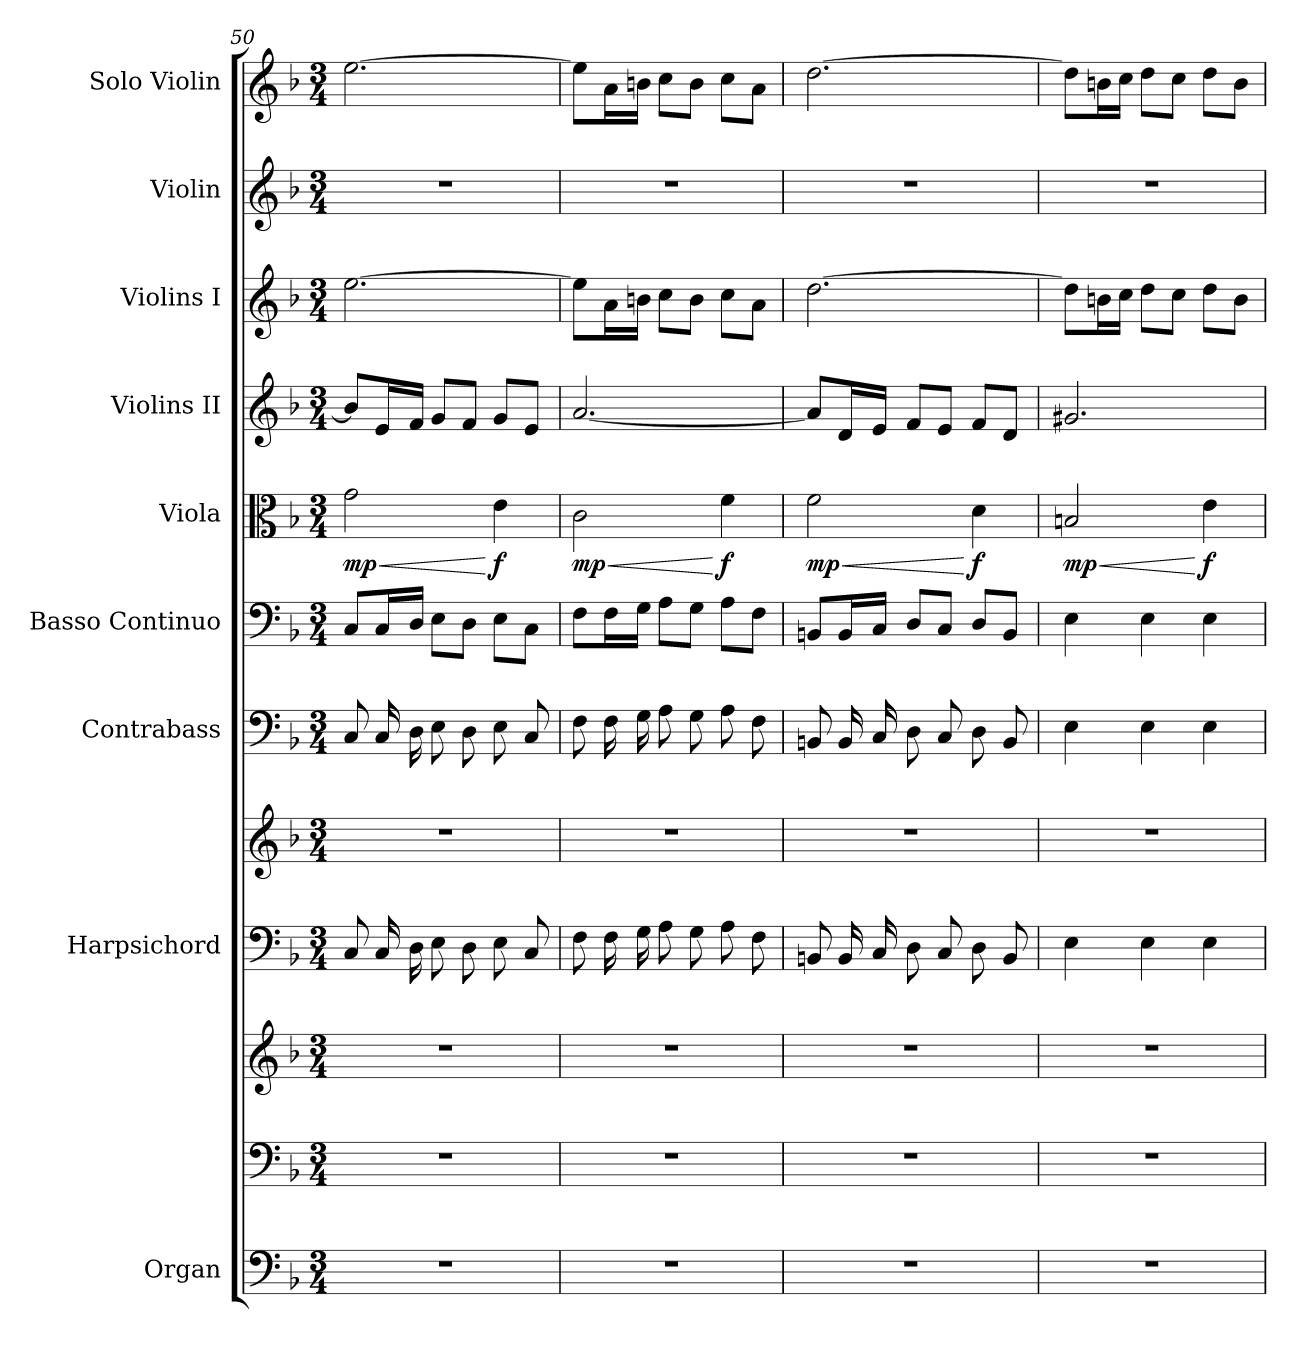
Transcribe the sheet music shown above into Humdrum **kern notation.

**kern	**kern	**kern	**kern	**kern	**kern	**kern	**kern	**dynam	**kern	**kern	**kern	**kern
*part9	*part9	*part9	*part8	*part8	*part7	*part6	*part5	*part5	*part4	*part3	*part2	*part1
*staff12	*staff11	*staff10	*staff9	*staff8	*staff7	*staff6	*staff5	*staff5	*staff4	*staff3	*staff2	*staff1
*I"Organ	*	*	*I"Harpsichord	*	*I"Contrabass	*I"Basso Continuo	*I"Viola	*	*I"Violins II	*I"Violins I	*I"Violin	*I"Solo Violin
*I'Org.	*	*	*I'Hch.	*	*I'Cb.	*I'B.C.	*I'Vla.	*	*I'Vlns. II	*I'Vlns. I	*I'Vln.	*I'Vln.
*clefF4	*clefF4	*clefG2	*clefF4	*clefG2	*clefF4	*clefF4	*clefC3	*	*clefG2	*clefG2	*clefG2	*clefG2
*	*	*	*	*	*ITrd7c12	*	*	*	*	*	*	*
*k[b-]	*k[b-]	*k[b-]	*k[b-]	*k[b-]	*k[b-]	*k[b-]	*k[b-]	*	*k[b-]	*k[b-]	*k[b-]	*k[b-]
*M3/4	*M3/4	*M3/4	*M3/4	*M3/4	*M3/4	*M3/4	*M3/4	*	*M3/4	*M3/4	*M3/4	*M3/4
=50	=50	=50	=50	=50	=50	=50	=50	=50	=50	=50	=50	=50
!	!	!	!	!	!	!	!	!LO:HP:b	!	!	!	!
!	!	!	!	!	!	!	!	!LO:DY:n=1:b	!	!	!	!
2.r	2.r	2.r	8C/	2.r	8CC/	8C/L	2g\	< mp	8b/L]	[2.ee\	2.r	[2.ee\
.	.	.	16C/	.	16CC/	16C/L	.	.	16e/L	.	.	.
.	.	.	16D\	.	16DD\	16D/JJ	.	.	16f/JJ	.	.	.
.	.	.	8E\	.	8EE\	8E\L	.	.	8g/L	.	.	.
.	.	.	8D\	.	8DD\	8D\J	.	.	8f/J	.	.	.
!	!	!	!	!	!	!	!	!LO:DY:n=2:b	!	!	!	!
.	.	.	8E\	.	8EE\	8E\L	4e\	[ f	8g/L	.	.	.
.	.	.	8C/	.	8CC/	8C\J	.	.	8e/J	.	.	.
!!LO:PB:g=z
=51	=51	=51	=51	=51	=51	=51	=51	=51	=51	=51	=51	=51
!	!	!	!	!	!	!	!	!LO:HP:b	!	!	!	!
!	!	!	!	!	!	!	!	!LO:DY:n=1:b	!	!	!	!
2.r	2.r	2.r	8F\	2.r	8FF\	8F\L	2c\	< mp	[2.a/	8ee\L]	2.r	8ee\L]
.	.	.	16F\	.	16FF\	16F\L	.	.	.	16a\L	.	16a\L
.	.	.	16G\	.	16GG\	16G\JJ	.	.	.	16bn\JJ	.	16bn\JJ
.	.	.	8A\	.	8AA\	8A\L	.	.	.	8cc\L	.	8cc\L
.	.	.	8G\	.	8GG\	8G\J	.	.	.	8b\J	.	8b\J
!	!	!	!	!	!	!	!	!LO:DY:n=2:b	!	!	!	!
.	.	.	8A\	.	8AA\	8A\L	4f\	[ f	.	8cc\L	.	8cc\L
.	.	.	8F\	.	8FF\	8F\J	.	.	.	8a\J	.	8a\J
=52	=52	=52	=52	=52	=52	=52	=52	=52	=52	=52	=52	=52
!	!	!	!	!	!	!	!	!LO:HP:b	!	!	!	!
!	!	!	!	!	!	!	!	!LO:DY:n=1:b	!	!	!	!
2.r	2.r	2.r	8BBn/	2.r	8BBBn/	8BBn/L	2f\	< mp	8a/L]	[2.dd\	2.r	[2.dd\
.	.	.	16BB/	.	16BBB/	16BB/L	.	.	16d/L	.	.	.
.	.	.	16C/	.	16CC/	16C/JJ	.	.	16e/JJ	.	.	.
.	.	.	8D\	.	8DD\	8D/L	.	.	8f/L	.	.	.
.	.	.	8C/	.	8CC/	8C/J	.	.	8e/J	.	.	.
!	!	!	!	!	!	!	!	!LO:DY:n=2:b	!	!	!	!
.	.	.	8D\	.	8DD\	8D/L	4d\	[ f	8f/L	.	.	.
.	.	.	8BB/	.	8BBB/	8BB/J	.	.	8d/J	.	.	.
=53	=53	=53	=53	=53	=53	=53	=53	=53	=53	=53	=53	=53
!	!	!	!	!	!	!	!	!LO:HP:b	!	!	!	!
!	!	!	!	!	!	!	!	!LO:DY:n=1:b	!	!	!	!
2.r	2.r	2.r	4E\	2.r	4EE\	4E\	2Bn/	< mp	2.g#X/	8dd\L]	2.r	8dd\L]
.	.	.	.	.	.	.	.	.	.	16bn\L	.	16bn\L
.	.	.	.	.	.	.	.	.	.	16cc\JJ	.	16cc\JJ
.	.	.	4E\	.	4EE\	4E\	.	.	.	8dd\L	.	8dd\L
.	.	.	.	.	.	.	.	.	.	8cc\J	.	8cc\J
!	!	!	!	!	!	!	!	!LO:DY:n=2:b	!	!	!	!
.	.	.	4E\	.	4EE\	4E\	4e\	[ f	.	8dd\L	.	8dd\L
.	.	.	.	.	.	.	.	.	.	8b\J	.	8b\J
=	=	=	=	=	=	=	=	=	=	=	=	=
*-	*-	*-	*-	*-	*-	*-	*-	*-	*-	*-	*-	*-
